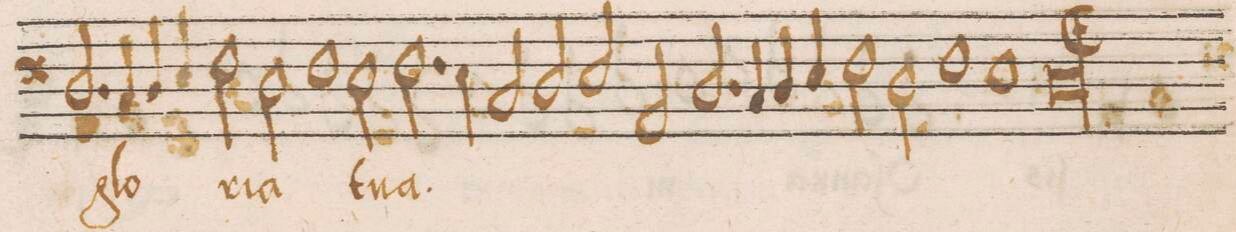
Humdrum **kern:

**kern	**text
*I"BASSVS	*
*clefF4	*
*k[]	*
*met(C|)	*
*M2/1	*
2.D/	glo-
=50-	=50-
4C/	.
4D/	.
4E/	.
2F\	-ri-
2D\	-a
=51-	=51-
1F	.
2E\	tu-
2.F\	-a.
=52-	=52-
4E\	.
2C/	.
2D/	.
2E/	.
=53-	=53-
2AA/	.
2.D/	.
4C/	.
4D/	.
4E/	.
=54-	=54-
2F\	.
2D\	.
1F	.
=55-	=55-
1E	.
1D;/l	.
=56-	=56-
*-	*-
